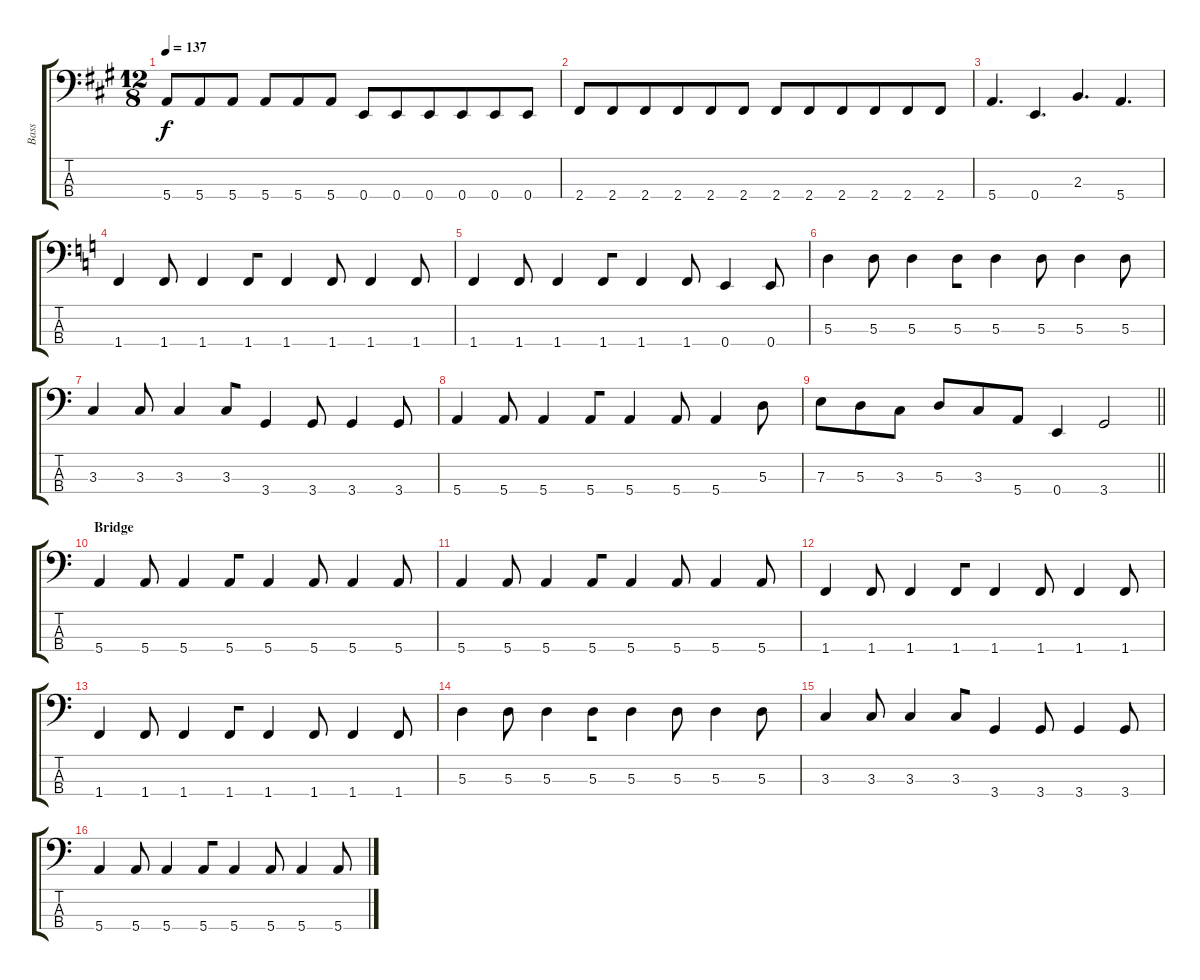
\track ("Bass" "Bass") {instrument electricbasspick bank 255}
\staff {score tabs}
\tuning (G2 D2 A1 E1) {hide}
\ts (12 8)
\tempo 137
\clef f4
\ks a
5.4.8{dy f} 5.4.8 5.4.8 5.4.8{beam merge} 5.4.8 5.4.8 0.4.8 0.4.8 0.4.8{beam merge} 0.4.8{beam merge} 0.4.8{beam merge} 0.4.8 |
2.4.8{beam merge} 2.4.8 2.4.8{beam merge} 2.4.8{beam merge} 2.4.8 2.4.8 2.4.8{beam merge} 2.4.8 2.4.8{beam merge} 2.4.8{beam merge} 2.4.8 2.4.8 |
5.4.4{d} 0.4.4{d} 2.3.4{d} 5.4.4{d} |
\ks c
1.4.4 1.4.8 1.4.4 1.4.8{beam merge} 1.4.4 1.4.8 1.4.4 1.4.8 |
1.4.4 1.4.8 1.4.4 1.4.8{beam merge} 1.4.4 1.4.8 0.4.4 0.4.8 |
5.3.4 5.3.8 5.3.4 5.3.8{beam merge} 5.3.4 5.3.8 5.3.4 5.3.8 |
3.3.4 3.3.8 3.3.4 3.3.8{beam merge} 3.4.4 3.4.8 3.4.4 3.4.8 |
5.4.4 5.4.8 5.4.4 5.4.8{beam merge} 5.4.4 5.4.8 5.4.4 5.3.8 |
\barLineRight lightlight
7.3.8 5.3.8{beam merge} 3.3.8 5.3.8 3.3.8{beam merge} 5.4.8 0.4.4 3.4.2 |
\section ("" "Bridge")
5.4.4 5.4.8 5.4.4 5.4.8{beam merge} 5.4.4 5.4.8 5.4.4 5.4.8 |
5.4.4 5.4.8 5.4.4 5.4.8{beam merge} 5.4.4 5.4.8 5.4.4 5.4.8 |
1.4.4 1.4.8 1.4.4 1.4.8{beam merge} 1.4.4 1.4.8 1.4.4 1.4.8 |
1.4.4 1.4.8 1.4.4 1.4.8{beam merge} 1.4.4 1.4.8 1.4.4 1.4.8 |
5.3.4 5.3.8 5.3.4 5.3.8{beam merge} 5.3.4 5.3.8 5.3.4 5.3.8 |
3.3.4 3.3.8 3.3.4 3.3.8{beam merge} 3.4.4 3.4.8 3.4.4 3.4.8 |
5.4.4 5.4.8 5.4.4 5.4.8{beam merge} 5.4.4 5.4.8 5.4.4 5.4.8
